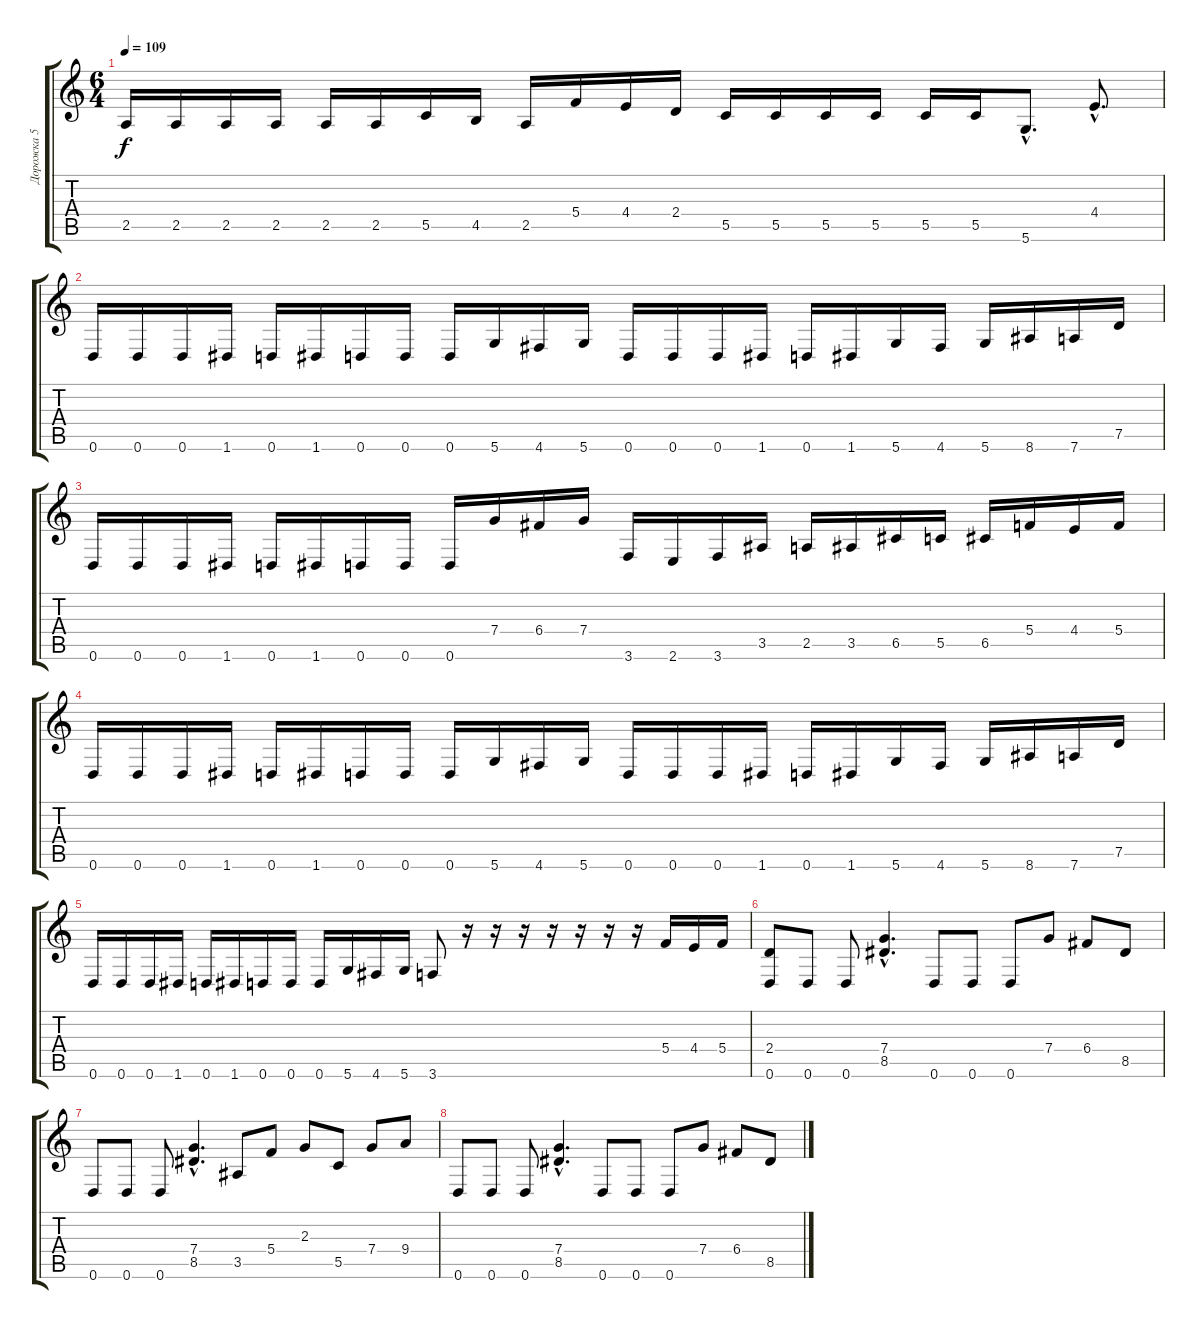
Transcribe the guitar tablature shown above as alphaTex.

\track ("Дорожка 5" "Дорожка 5") {instrument electricbasspick}
\staff {score tabs}
\tuning (D4 A3 F3 C3 G2 D2) {hide}
\ts (6 4)
\tempo 109
\clef g2
\ks c
2.5.16{dy f} 2.5.16 2.5.16 2.5.16 2.5.16 2.5.16 5.5.16 4.5.16 2.5.16 5.4.16 4.4.16 2.4.16 5.5.16 5.5.16 5.5.16 5.5.16 5.5.16 5.5.16 5.6{hac}.8{d} 4.4{hac}.8{d} |
0.6.16 0.6.16 0.6.16 1.6.16 0.6.16 1.6.16 0.6.16 0.6.16 0.6.16 5.6.16 4.6.16 5.6.16 0.6.16 0.6.16 0.6.16 1.6.16 0.6.16 1.6.16 5.6.16 4.6.16 5.6.16 8.6.16 7.6.16 7.5.16 |
0.6.16 0.6.16 0.6.16 1.6.16 0.6.16 1.6.16 0.6.16 0.6.16 0.6.16 7.4.16 6.4.16 7.4.16 3.6.16 2.6.16 3.6.16 3.5.16 2.5.16 3.5.16 6.5.16 5.5.16 6.5.16 5.4.16 4.4.16 5.4.16 |
0.6.16 0.6.16 0.6.16 1.6.16 0.6.16 1.6.16 0.6.16 0.6.16 0.6.16 5.6.16 4.6.16 5.6.16 0.6.16 0.6.16 0.6.16 1.6.16 0.6.16 1.6.16 5.6.16 4.6.16 5.6.16 8.6.16 7.6.16 7.5.16 |
0.6.16 0.6.16 0.6.16 1.6.16 0.6.16 1.6.16 0.6.16 0.6.16 0.6.16 5.6.16 4.6.16 5.6.16 3.6.8 r.16 r.16 r.16 r.16 r.16 r.16 r.16 5.4.16 4.4.16 5.4.16 |
(2.4 0.6).8 0.6.8 0.6.8 (7.4{hac} 8.5{hac}).4{d} 0.6.8 0.6.8 0.6.8 7.4.8 6.4.8 8.5.8 |
0.6.8 0.6.8 0.6.8 (7.4{hac} 8.5{hac}).4{d} 3.5.8 5.4.8 2.3.8 5.5.8 7.4.8 9.4.8 |
0.6.8 0.6.8 0.6.8 (7.4{hac} 8.5{hac}).4{d} 0.6.8 0.6.8 0.6.8 7.4.8 6.4.8 8.5.8
